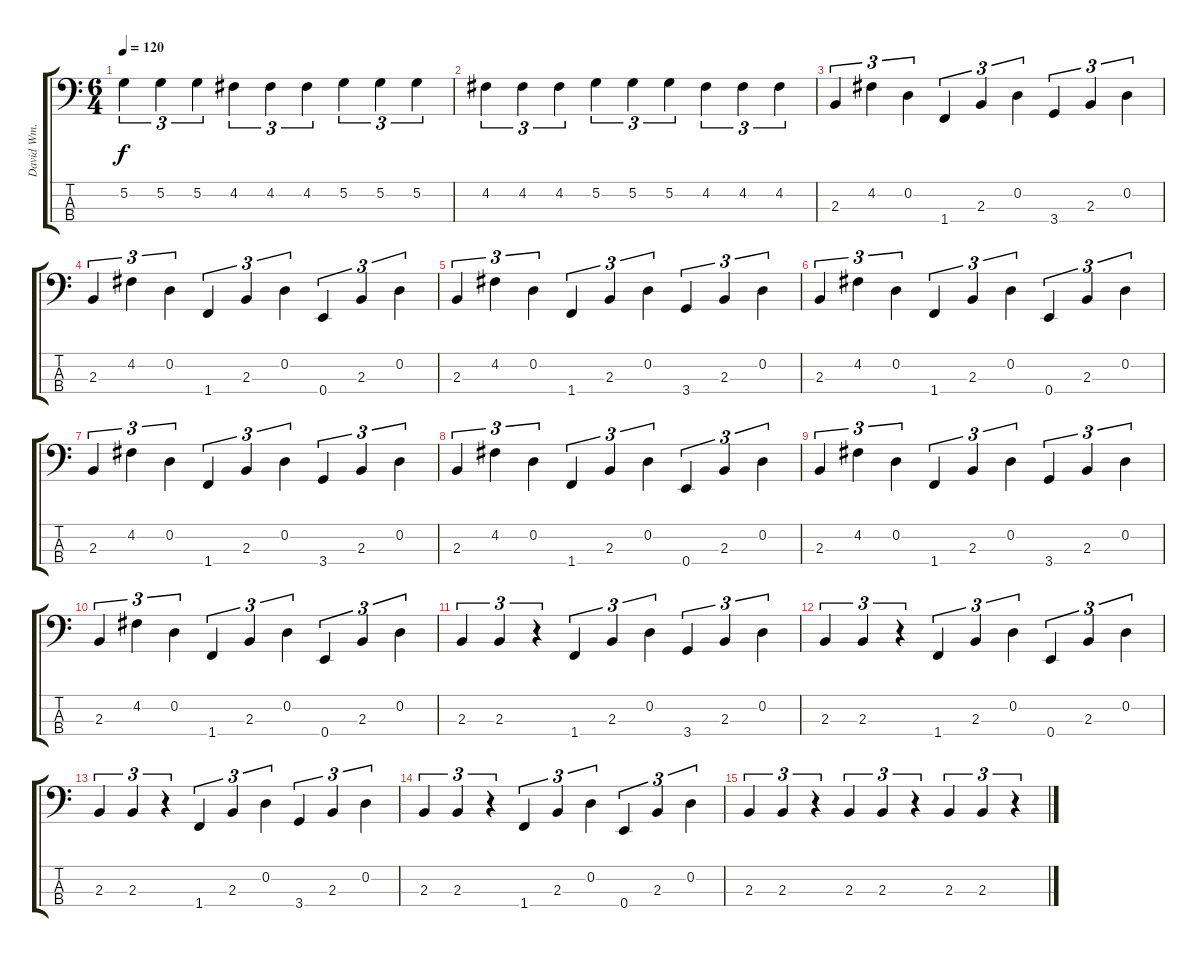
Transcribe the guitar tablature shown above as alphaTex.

\track ("David Wm. Sims" "David Wm. ") {instrument electricbassfinger}
\staff {score tabs}
\tuning (G2 D2 A1 E1) {hide}
\ts (6 4)
\tempo 120
\clef f4
\ks c
5.2.4{tu (3 2) dy f} 5.2.4{tu (3 2)} 5.2.4{tu (3 2)} 4.2.4{tu (3 2)} 4.2.4{tu (3 2)} 4.2.4{tu (3 2)} 5.2.4{tu (3 2)} 5.2.4{tu (3 2)} 5.2.4{tu (3 2)} |
4.2.4{tu (3 2)} 4.2.4{tu (3 2)} 4.2.4{tu (3 2)} 5.2.4{tu (3 2)} 5.2.4{tu (3 2)} 5.2.4{tu (3 2)} 4.2.4{tu (3 2)} 4.2.4{tu (3 2)} 4.2.4{tu (3 2)} |
2.3.4{tu (3 2)} 4.2.4{tu (3 2)} 0.2.4{tu (3 2)} 1.4.4{tu (3 2)} 2.3.4{tu (3 2)} 0.2.4{tu (3 2)} 3.4.4{tu (3 2)} 2.3.4{tu (3 2)} 0.2.4{tu (3 2)} |
2.3.4{tu (3 2)} 4.2.4{tu (3 2)} 0.2.4{tu (3 2)} 1.4.4{tu (3 2)} 2.3.4{tu (3 2)} 0.2.4{tu (3 2)} 0.4.4{tu (3 2)} 2.3.4{tu (3 2)} 0.2.4{tu (3 2)} |
2.3.4{tu (3 2)} 4.2.4{tu (3 2)} 0.2.4{tu (3 2)} 1.4.4{tu (3 2)} 2.3.4{tu (3 2)} 0.2.4{tu (3 2)} 3.4.4{tu (3 2)} 2.3.4{tu (3 2)} 0.2.4{tu (3 2)} |
2.3.4{tu (3 2)} 4.2.4{tu (3 2)} 0.2.4{tu (3 2)} 1.4.4{tu (3 2)} 2.3.4{tu (3 2)} 0.2.4{tu (3 2)} 0.4.4{tu (3 2)} 2.3.4{tu (3 2)} 0.2.4{tu (3 2)} |
2.3.4{tu (3 2)} 4.2.4{tu (3 2)} 0.2.4{tu (3 2)} 1.4.4{tu (3 2)} 2.3.4{tu (3 2)} 0.2.4{tu (3 2)} 3.4.4{tu (3 2)} 2.3.4{tu (3 2)} 0.2.4{tu (3 2)} |
2.3.4{tu (3 2)} 4.2.4{tu (3 2)} 0.2.4{tu (3 2)} 1.4.4{tu (3 2)} 2.3.4{tu (3 2)} 0.2.4{tu (3 2)} 0.4.4{tu (3 2)} 2.3.4{tu (3 2)} 0.2.4{tu (3 2)} |
2.3.4{tu (3 2)} 4.2.4{tu (3 2)} 0.2.4{tu (3 2)} 1.4.4{tu (3 2)} 2.3.4{tu (3 2)} 0.2.4{tu (3 2)} 3.4.4{tu (3 2)} 2.3.4{tu (3 2)} 0.2.4{tu (3 2)} |
2.3.4{tu (3 2)} 4.2.4{tu (3 2)} 0.2.4{tu (3 2)} 1.4.4{tu (3 2)} 2.3.4{tu (3 2)} 0.2.4{tu (3 2)} 0.4.4{tu (3 2)} 2.3.4{tu (3 2)} 0.2.4{tu (3 2)} |
2.3.4{tu (3 2)} 2.3.4{tu (3 2)} r.4{tu (3 2)} 1.4.4{tu (3 2)} 2.3.4{tu (3 2)} 0.2.4{tu (3 2)} 3.4.4{tu (3 2)} 2.3.4{tu (3 2)} 0.2.4{tu (3 2)} |
2.3.4{tu (3 2)} 2.3.4{tu (3 2)} r.4{tu (3 2)} 1.4.4{tu (3 2)} 2.3.4{tu (3 2)} 0.2.4{tu (3 2)} 0.4.4{tu (3 2)} 2.3.4{tu (3 2)} 0.2.4{tu (3 2)} |
2.3.4{tu (3 2)} 2.3.4{tu (3 2)} r.4{tu (3 2)} 1.4.4{tu (3 2)} 2.3.4{tu (3 2)} 0.2.4{tu (3 2)} 3.4.4{tu (3 2)} 2.3.4{tu (3 2)} 0.2.4{tu (3 2)} |
2.3.4{tu (3 2)} 2.3.4{tu (3 2)} r.4{tu (3 2)} 1.4.4{tu (3 2)} 2.3.4{tu (3 2)} 0.2.4{tu (3 2)} 0.4.4{tu (3 2)} 2.3.4{tu (3 2)} 0.2.4{tu (3 2)} |
2.3.4{tu (3 2)} 2.3.4{tu (3 2)} r.4{tu (3 2)} 2.3.4{tu (3 2)} 2.3.4{tu (3 2)} r.4{tu (3 2)} 2.3.4{tu (3 2)} 2.3.4{tu (3 2)} r.4{tu (3 2)}
